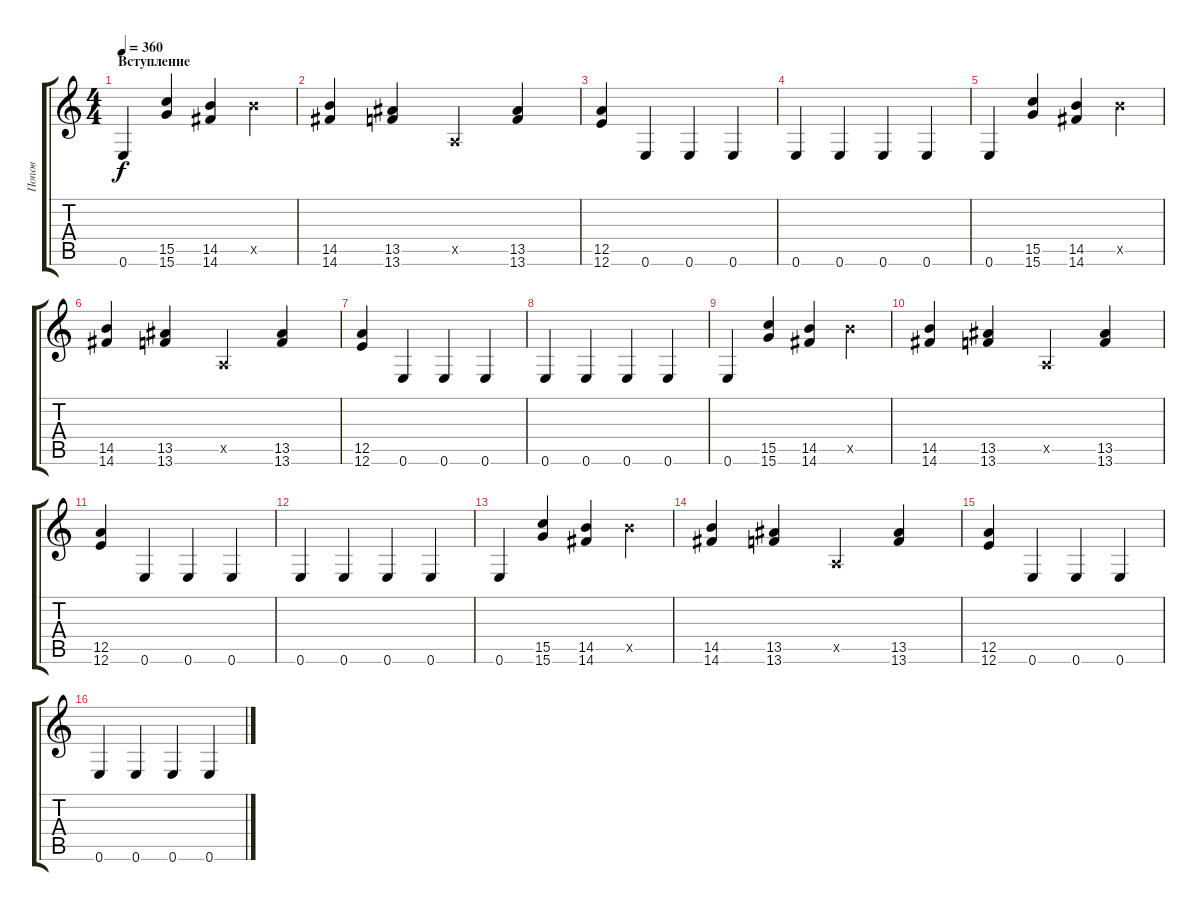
\track ("Попов" "Попов") {instrument overdrivenguitar}
\staff {score tabs}
\tuning (E4 B3 G3 D3 A2 E2) {hide}
\ts (4 4)
\section ("" "Вступление")
\tempo 360
\clef g2
\ks c
0.6.4{dy f instrument overdrivenguitar} (15.5 15.6).4 (14.5 14.6).4 14.5{x}.4 |
(14.5 14.6).4 (13.5 13.6).4 0.5{x}.4 (13.5 13.6).4 |
(12.5 12.6).4 0.6.4 0.6.4 0.6.4 |
0.6.4 0.6.4 0.6.4 0.6.4 |
0.6.4 (15.5 15.6).4 (14.5 14.6).4 14.5{x}.4 |
(14.5 14.6).4 (13.5 13.6).4 0.5{x}.4 (13.5 13.6).4 |
(12.5 12.6).4 0.6.4 0.6.4 0.6.4 |
0.6.4 0.6.4 0.6.4 0.6.4 |
0.6.4 (15.5 15.6).4 (14.5 14.6).4 14.5{x}.4 |
(14.5 14.6).4 (13.5 13.6).4 0.5{x}.4 (13.5 13.6).4 |
(12.5 12.6).4 0.6.4 0.6.4 0.6.4 |
0.6.4 0.6.4 0.6.4 0.6.4 |
0.6.4 (15.5 15.6).4 (14.5 14.6).4 14.5{x}.4 |
(14.5 14.6).4 (13.5 13.6).4 0.5{x}.4 (13.5 13.6).4 |
(12.5 12.6).4 0.6.4 0.6.4 0.6.4 |
0.6.4 0.6.4 0.6.4 0.6.4
